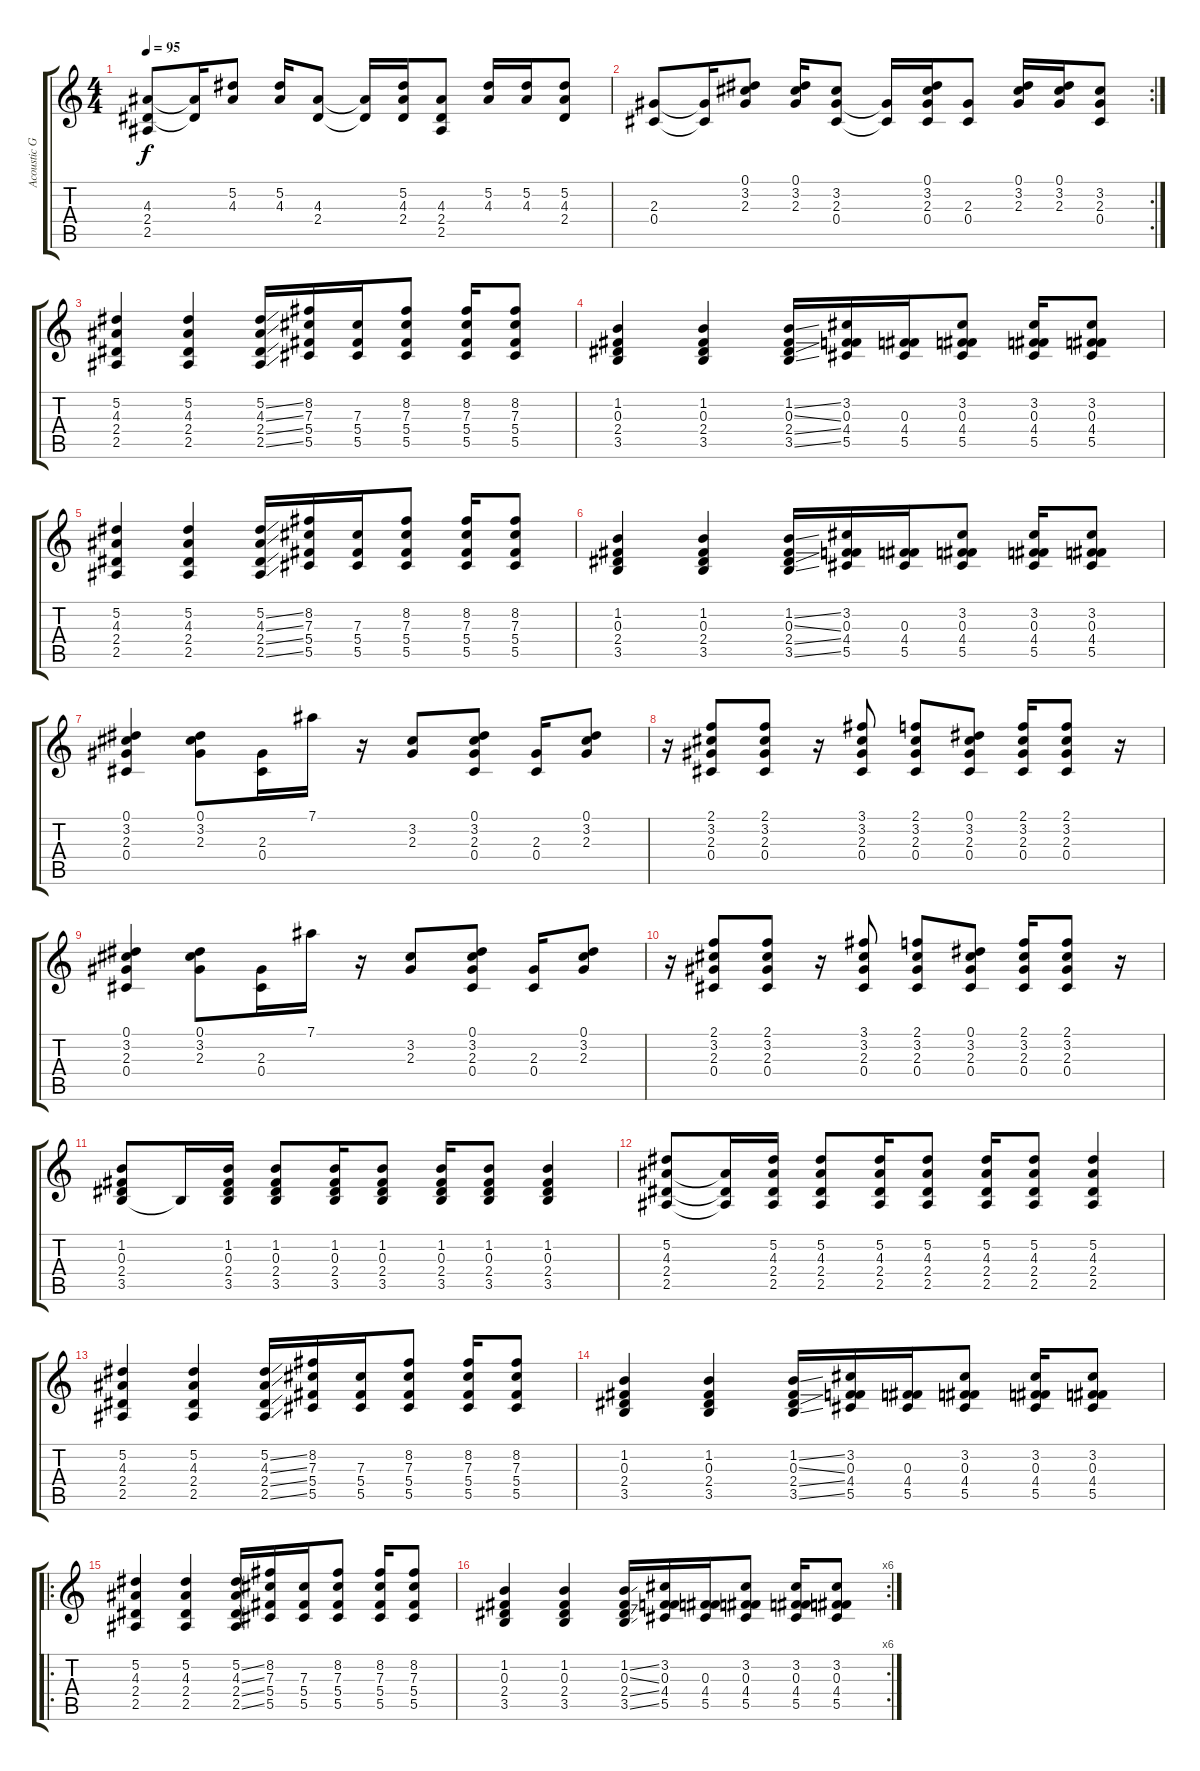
\track ("Acoustic Guitar (Base)" "Acoustic G") {instrument acousticguitarsteel}
\staff {score tabs}
\tuning (Eb4 Bb3 Gb3 Db3 Ab2 Eb2) {hide}
\ts (4 4)
\tempo 95
\clef g2
\ks c
(4.3 2.4 2.5).8{dy f} (4.3{t} 2.4{t}).16 (5.2 4.3).8 (5.2 4.3).16 (4.3 2.4).8 (4.3{t} 2.4{t}).16 (5.2 4.3 2.4).16 (4.3 2.4 2.5).8 (5.2 4.3).16 (5.2 4.3).16 (5.2 4.3 2.4).8 |
\rc 2
(2.3 0.4).8 (2.3{t} 0.4{t}).16 (0.1 3.2 2.3).8 (0.1 3.2 2.3).16 (3.2 2.3 0.4).8 (2.3{t} 0.4{t}).16 (0.1 3.2 2.3 0.4).16 (2.3 0.4).8 (0.1 3.2 2.3).16 (0.1 3.2 2.3).16 (3.2 2.3 0.4).8 |
(5.2 4.3 2.4 2.5).4 (5.2 4.3 2.4 2.5).4 (5.2{ss} 4.3{ss} 2.4{ss} 2.5{ss}).16 (8.2 7.3 5.4 5.5).16 (7.3 5.4 5.5).16 (8.2 7.3 5.4 5.5).8 (8.2 7.3 5.4 5.5).16 (8.2 7.3 5.4 5.5).8 |
(1.2 0.3 2.4 3.5).4 (1.2 0.3 2.4 3.5).4 (1.2{ss} 0.3{ss} 2.4{ss} 3.5{ss}).16 (3.2 0.3 4.4 5.5).16 (0.3 4.4 5.5).16 (3.2 0.3 4.4 5.5).8 (3.2 0.3 4.4 5.5).16 (3.2 0.3 4.4 5.5).8 |
(5.2 4.3 2.4 2.5).4 (5.2 4.3 2.4 2.5).4 (5.2{ss} 4.3{ss} 2.4{ss} 2.5{ss}).16 (8.2 7.3 5.4 5.5).16 (7.3 5.4 5.5).16 (8.2 7.3 5.4 5.5).8 (8.2 7.3 5.4 5.5).16 (8.2 7.3 5.4 5.5).8 |
(1.2 0.3 2.4 3.5).4 (1.2 0.3 2.4 3.5).4 (1.2{ss} 0.3{ss} 2.4{ss} 3.5{ss}).16 (3.2 0.3 4.4 5.5).16 (0.3 4.4 5.5).16 (3.2 0.3 4.4 5.5).8 (3.2 0.3 4.4 5.5).16 (3.2 0.3 4.4 5.5).8 |
(0.1 3.2 2.3 0.4).4 (0.1 3.2 2.3).8 (2.3 0.4).16 7.1.16 r.16 (3.2 2.3).8 (0.1 3.2 2.3 0.4).8 (2.3 0.4).16 (0.1 3.2 2.3).8 |
r.16 (2.1 3.2 2.3 0.4).8 (2.1 3.2 2.3 0.4).8 r.16 (3.1 3.2 2.3 0.4).8 (2.1 3.2 2.3 0.4).8 (0.1 3.2 2.3 0.4).8 (2.1 3.2 2.3 0.4).16 (2.1 3.2 2.3 0.4).8 r.16 |
(0.1 3.2 2.3 0.4).4 (0.1 3.2 2.3).8 (2.3 0.4).16 7.1.16 r.16 (3.2 2.3).8 (0.1 3.2 2.3 0.4).8 (2.3 0.4).16 (0.1 3.2 2.3).8 |
r.16 (2.1 3.2 2.3 0.4).8 (2.1 3.2 2.3 0.4).8 r.16 (3.1 3.2 2.3 0.4).8 (2.1 3.2 2.3 0.4).8 (0.1 3.2 2.3 0.4).8 (2.1 3.2 2.3 0.4).16 (2.1 3.2 2.3 0.4).8 r.16 |
(1.2 0.3 2.4 3.5).8 3.5{t}.16 (1.2 0.3 2.4 3.5).16 (1.2 0.3 2.4 3.5).8 (1.2 0.3 2.4 3.5).16 (1.2 0.3 2.4 3.5).8 (1.2 0.3 2.4 3.5).16 (1.2 0.3 2.4 3.5).8 (1.2 0.3 2.4 3.5).4 |
(5.2 4.3 2.4 2.5).8 (4.3{t} 2.4{t} 2.5{t}).16 (5.2 4.3 2.4 2.5).16 (5.2 4.3 2.4 2.5).8 (5.2 4.3 2.4 2.5).16 (5.2 4.3 2.4 2.5).8 (5.2 4.3 2.4 2.5).16 (5.2 4.3 2.4 2.5).8 (5.2 4.3 2.4 2.5).4 |
(5.2 4.3 2.4 2.5).4 (5.2 4.3 2.4 2.5).4 (5.2{ss} 4.3{ss} 2.4{ss} 2.5{ss}).16 (8.2 7.3 5.4 5.5).16 (7.3 5.4 5.5).16 (8.2 7.3 5.4 5.5).8 (8.2 7.3 5.4 5.5).16 (8.2 7.3 5.4 5.5).8 |
(1.2 0.3 2.4 3.5).4 (1.2 0.3 2.4 3.5).4 (1.2{ss} 0.3{ss} 2.4{ss} 3.5{ss}).16 (3.2 0.3 4.4 5.5).16 (0.3 4.4 5.5).16 (3.2 0.3 4.4 5.5).8 (3.2 0.3 4.4 5.5).16 (3.2 0.3 4.4 5.5).8 |
\ro
(5.2 4.3 2.4 2.5).4 (5.2 4.3 2.4 2.5).4 (5.2{ss} 4.3{ss} 2.4{ss} 2.5{ss}).16 (8.2 7.3 5.4 5.5).16 (7.3 5.4 5.5).16 (8.2 7.3 5.4 5.5).8 (8.2 7.3 5.4 5.5).16 (8.2 7.3 5.4 5.5).8 |
\rc 6
(1.2 0.3 2.4 3.5).4 (1.2 0.3 2.4 3.5).4 (1.2{ss} 0.3{ss} 2.4{ss} 3.5{ss}).16 (3.2 0.3 4.4 5.5).16 (0.3 4.4 5.5).16 (3.2 0.3 4.4 5.5).8 (3.2 0.3 4.4 5.5).16 (3.2 0.3 4.4 5.5).8
